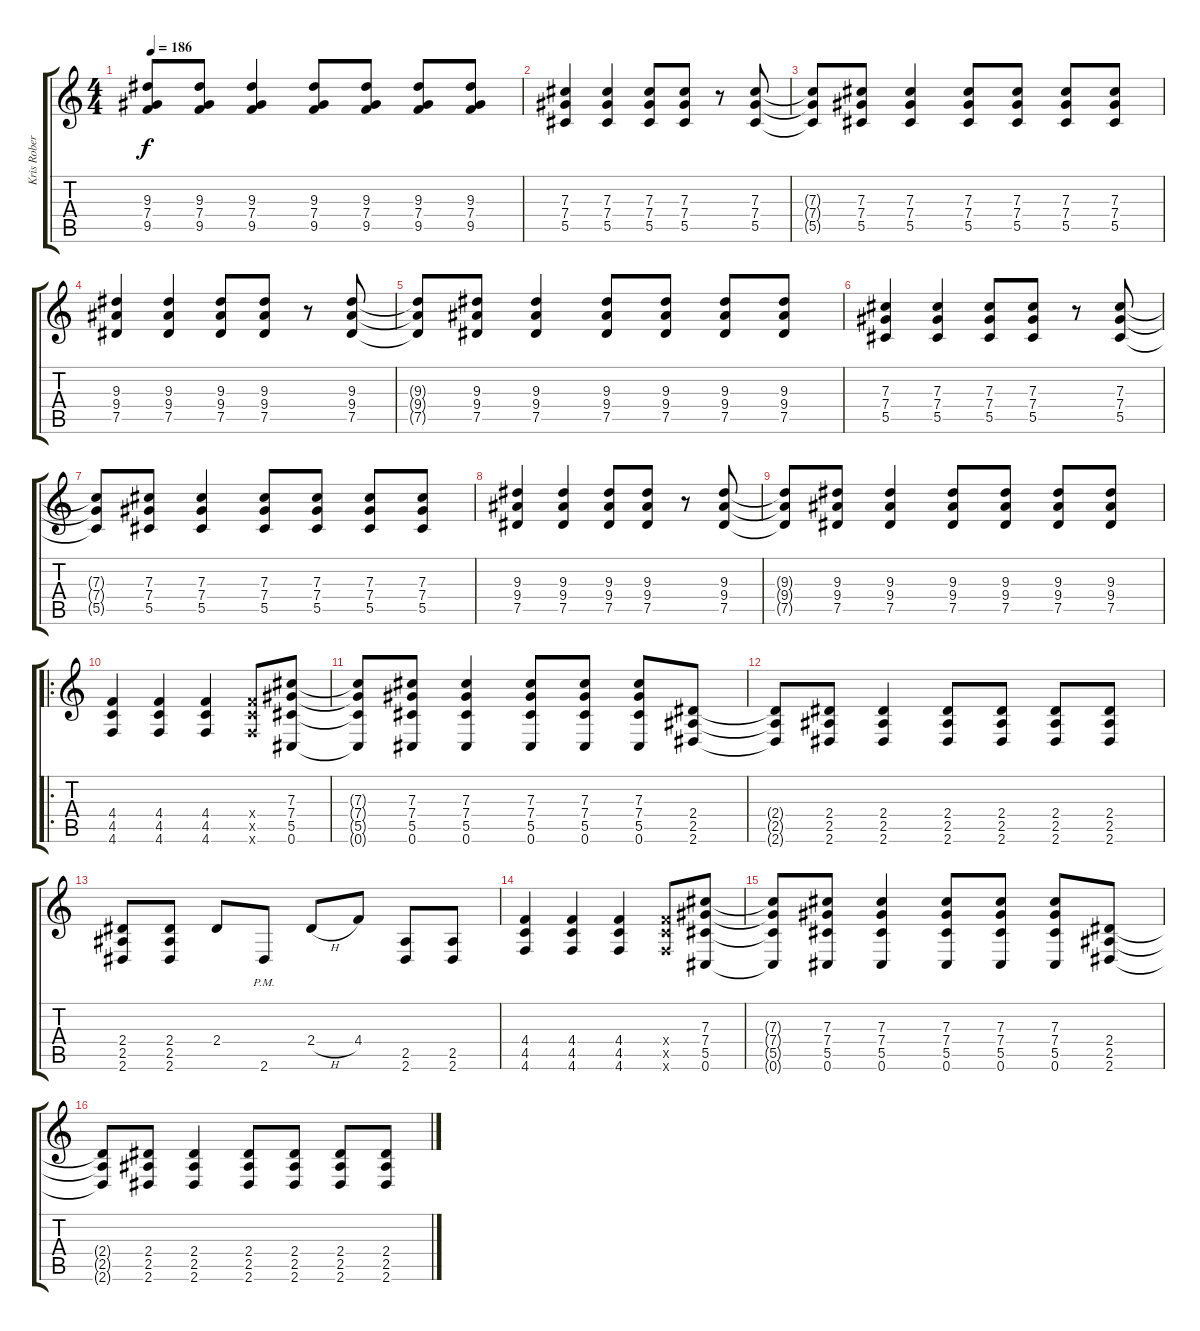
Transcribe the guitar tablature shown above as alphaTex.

\track ("Kris Roberts" "Kris Rober") {instrument distortionguitar}
\staff {score tabs}
\tuning (Eb4 Bb3 Gb3 Db3 Ab2 Db2) {hide}
\ts (4 4)
\tempo 186
\clef g2
\ks c
(9.3{t} 7.4{t} 9.5{t}).8{dy f} (9.3 7.4 9.5).8 (9.3 7.4 9.5).4 (9.3 7.4 9.5).8 (9.3 7.4 9.5).8 (9.3 7.4 9.5).8 (9.3 7.4 9.5).8 |
(7.3 7.4 5.5).4 (7.3 7.4 5.5).4 (7.3 7.4 5.5).8 (7.3 7.4 5.5).8 r.8 (7.3 7.4 5.5).8 |
(7.3{t} 7.4{t} 5.5{t}).8 (7.3 7.4 5.5).8 (7.3 7.4 5.5).4 (7.3 7.4 5.5).8 (7.3 7.4 5.5).8 (7.3 7.4 5.5).8 (7.3 7.4 5.5).8 |
(9.3 9.4 7.5).4 (9.3 9.4 7.5).4 (9.3 9.4 7.5).8 (9.3 9.4 7.5).8 r.8 (9.3 9.4 7.5).8 |
(9.3{t} 9.4{t} 7.5{t}).8 (9.3 9.4 7.5).8 (9.3 9.4 7.5).4 (9.3 9.4 7.5).8 (9.3 9.4 7.5).8 (9.3 9.4 7.5).8 (9.3 9.4 7.5).8 |
(7.3 7.4 5.5).4 (7.3 7.4 5.5).4 (7.3 7.4 5.5).8 (7.3 7.4 5.5).8 r.8 (7.3 7.4 5.5).8 |
(7.3{t} 7.4{t} 5.5{t}).8 (7.3 7.4 5.5).8 (7.3 7.4 5.5).4 (7.3 7.4 5.5).8 (7.3 7.4 5.5).8 (7.3 7.4 5.5).8 (7.3 7.4 5.5).8 |
(9.3 9.4 7.5).4 (9.3 9.4 7.5).4 (9.3 9.4 7.5).8 (9.3 9.4 7.5).8 r.8 (9.3 9.4 7.5).8 |
(9.3{t} 9.4{t} 7.5{t}).8 (9.3 9.4 7.5).8 (9.3 9.4 7.5).4 (9.3 9.4 7.5).8 (9.3 9.4 7.5).8 (9.3 9.4 7.5).8 (9.3 9.4 7.5).8 |
\ro
(4.4 4.5 4.6).4 (4.4 4.5 4.6).4 (4.4 4.5 4.6).4 (4.4{x} 4.5{x} 4.6{x}).8 (7.3 7.4 5.5 0.6).8 |
(7.3{t} 7.4{t} 5.5{t} 0.6{t}).8 (7.3 7.4 5.5 0.6).8 (7.3 7.4 5.5 0.6).4 (7.3 7.4 5.5 0.6).8 (7.3 7.4 5.5 0.6).8 (7.3 7.4 5.5 0.6).8 (2.4 2.5 2.6).8 |
(2.4{t} 2.5{t} 2.6{t}).8 (2.4 2.5 2.6).8 (2.4 2.5 2.6).4 (2.4 2.5 2.6).8 (2.4 2.5 2.6).8 (2.4 2.5 2.6).8 (2.4 2.5 2.6).8 |
(2.4 2.5 2.6).8 (2.4 2.5 2.6).8 2.4.8 2.6{pm}.8 2.4{h}.8 4.4.8 (2.5 2.6).8 (2.5 2.6).8 |
(4.4 4.5 4.6).4 (4.4 4.5 4.6).4 (4.4 4.5 4.6).4 (4.4{x} 4.5{x} 4.6{x}).8 (7.3 7.4 5.5 0.6).8 |
(7.3{t} 7.4{t} 5.5{t} 0.6{t}).8 (7.3 7.4 5.5 0.6).8 (7.3 7.4 5.5 0.6).4 (7.3 7.4 5.5 0.6).8 (7.3 7.4 5.5 0.6).8 (7.3 7.4 5.5 0.6).8 (2.4 2.5 2.6).8 |
(2.4{t} 2.5{t} 2.6{t}).8 (2.4 2.5 2.6).8 (2.4 2.5 2.6).4 (2.4 2.5 2.6).8 (2.4 2.5 2.6).8 (2.4 2.5 2.6).8 (2.4 2.5 2.6).8
